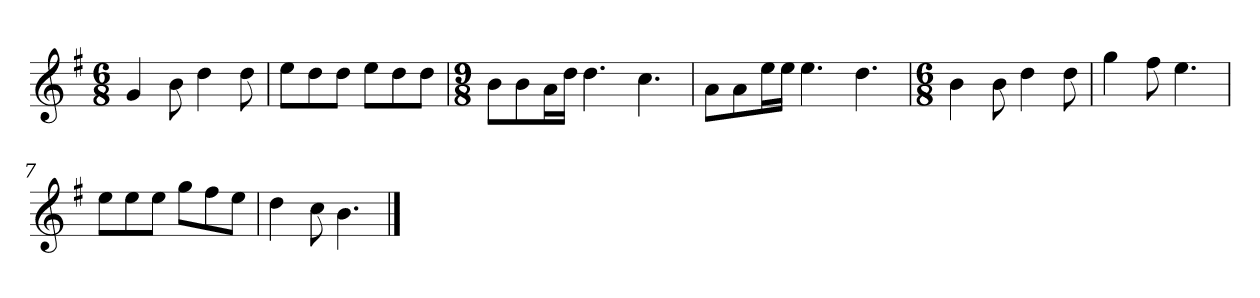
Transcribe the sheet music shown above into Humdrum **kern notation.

**kern
*part1
*staff1
*k[f#]
*M6/8
*MM120
=1
4g
8b
4dd
8dd
=2
8eeL
8dd
8ddJ
8eeL
8dd
8ddJ
=3
*M9/8
8bL
8b
16aL
16ddJJ
4.dd
4.cc
=4
8aL
8a
16eeL
16eeJJ
4.ee
4.dd
=5
*M6/8
4b
8b
4dd
8dd
=6
4gg
8ff#
4.ee
=7
8eeL
8ee
8eeJ
8ggL
8ff#
8eeJ
=8
4dd
8cc
4.b
==
*-
